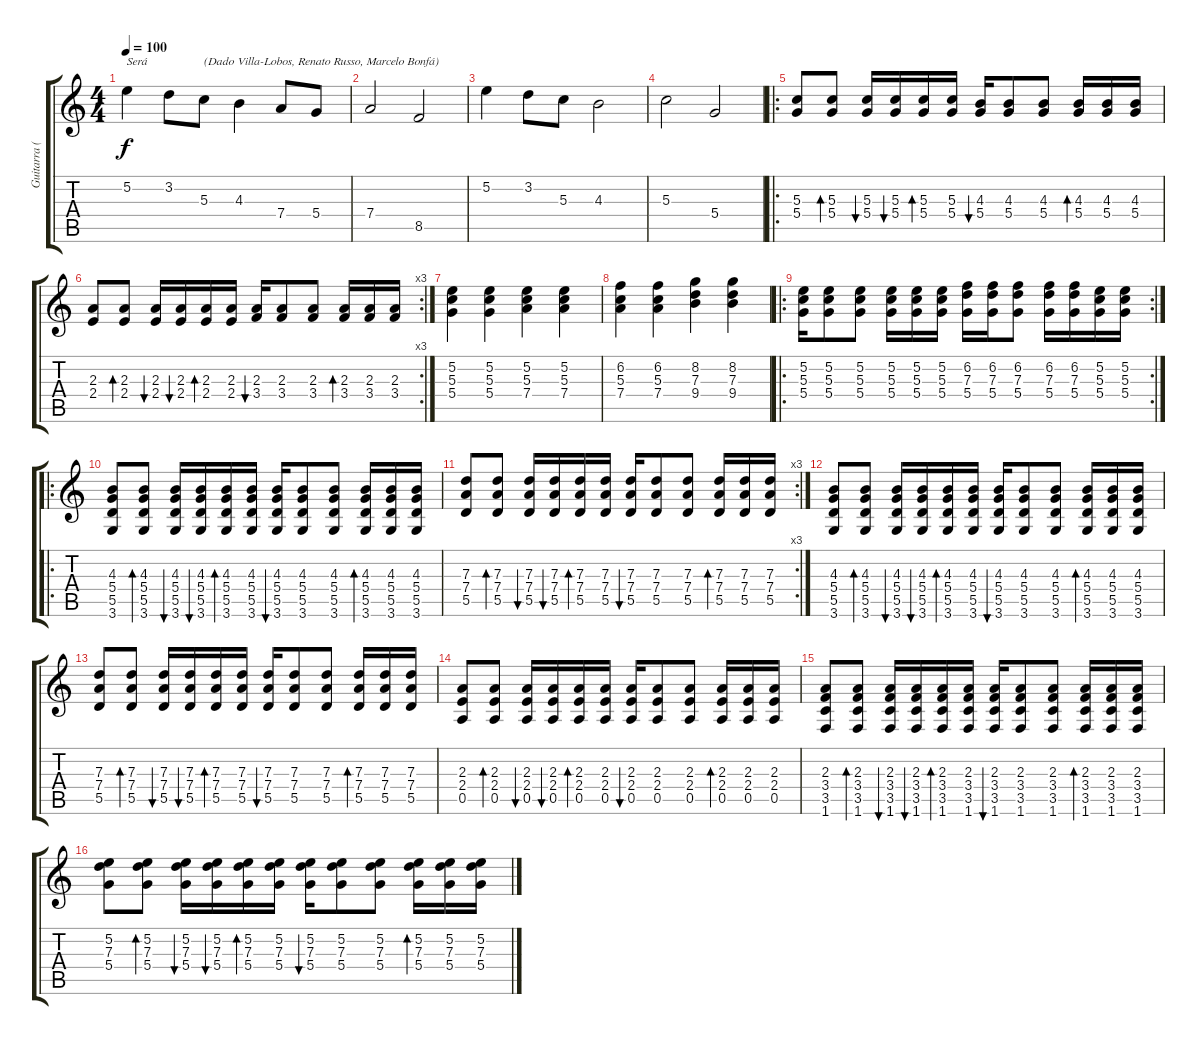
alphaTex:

\track ("Guitarra (Dado)" "Guitarra (") {instrument electricguitarclean}
\staff {score tabs}
\tuning (E4 B3 G3 D3 A2 E2) {hide}
\ts (4 4)
\tempo 100
\clef g2
\ks c
5.2.4{txt "Será" dy f instrument electricguitarclean} 3.2.8 5.3.8{txt "(Dado Villa-Lobos, Renato Russo, Marcelo Bonfá)"} 4.3.4 7.4.8 5.4.8 |
7.4.2 8.5.2 |
5.2.4 3.2.8 5.3.8 4.3.2 |
5.3.2 5.4.2 |
\ro
(5.3 5.4).8 (5.3 5.4).8{bd 60} (5.3 5.4).16{bu 60} (5.3 5.4).16{bu 60} (5.3 5.4).16{bd 60} (5.3 5.4).16 (4.3 5.4).16{bu 60} (4.3 5.4).8 (4.3 5.4).8 (4.3 5.4).16{bd 60} (4.3 5.4).16 (4.3 5.4).16 |
\rc 3
(2.3 2.4).8 (2.3 2.4).8{bd 60} (2.3 2.4).16{bu 60} (2.3 2.4).16{bu 60} (2.3 2.4).16{bd 60} (2.3 2.4).16 (2.3 3.4).16{bu 60} (2.3 3.4).8 (2.3 3.4).8 (2.3 3.4).16{bd 60} (2.3 3.4).16 (2.3 3.4).16 |
(5.2 5.3 5.4).4 (5.2 5.3 5.4).4 (5.2 5.3 7.4).4 (5.2 5.3 7.4).4 |
(6.2 5.3 7.4).4 (6.2 5.3 7.4).4 (8.2 7.3 9.4).4 (8.2 7.3 9.4).4 |
\ro
\rc 2
(5.2 5.3 5.4).16 (5.2 5.3 5.4).8 (5.2 5.3 5.4).8 (5.2 5.3 5.4).16 (5.2 5.3 5.4).16 (5.2 5.3 5.4).16 (6.2 7.3 5.4).16 (6.2 7.3 5.4).16 (6.2 7.3 5.4).8 (6.2 7.3 5.4).16 (6.2 7.3 5.4).16 (5.2 5.3 5.4).16 (5.2 5.3 5.4).16 |
\ro
(4.3 5.4 5.5 3.6).8 (4.3 5.4 5.5 3.6).8{bd 60} (4.3 5.4 5.5 3.6).16{bu 60} (4.3 5.4 5.5 3.6).16{bu 60} (4.3 5.4 5.5 3.6).16{bd 60} (4.3 5.4 5.5 3.6).16 (4.3 5.4 5.5 3.6).16{bu 60} (4.3 5.4 5.5 3.6).8 (4.3 5.4 5.5 3.6).8 (4.3 5.4 5.5 3.6).16{bd 60} (4.3 5.4 5.5 3.6).16 (4.3 5.4 5.5 3.6).16 |
\rc 3
(7.3 7.4 5.5).8 (7.3 7.4 5.5).8{bd 60} (7.3 7.4 5.5).16{bu 60} (7.3 7.4 5.5).16{bu 60} (7.3 7.4 5.5).16{bd 60} (7.3 7.4 5.5).16 (7.3 7.4 5.5).16{bu 60} (7.3 7.4 5.5).8 (7.3 7.4 5.5).8 (7.3 7.4 5.5).16{bd 60} (7.3 7.4 5.5).16 (7.3 7.4 5.5).16 |
(4.3 5.4 5.5 3.6).8 (4.3 5.4 5.5 3.6).8{bd 60} (4.3 5.4 5.5 3.6).16{bu 60} (4.3 5.4 5.5 3.6).16{bu 60} (4.3 5.4 5.5 3.6).16{bd 60} (4.3 5.4 5.5 3.6).16 (4.3 5.4 5.5 3.6).16{bu 60} (4.3 5.4 5.5 3.6).8 (4.3 5.4 5.5 3.6).8 (4.3 5.4 5.5 3.6).16{bd 60} (4.3 5.4 5.5 3.6).16 (4.3 5.4 5.5 3.6).16 |
(7.3 7.4 5.5).8 (7.3 7.4 5.5).8{bd 60} (7.3 7.4 5.5).16{bu 60} (7.3 7.4 5.5).16{bu 60} (7.3 7.4 5.5).16{bd 60} (7.3 7.4 5.5).16 (7.3 7.4 5.5).16{bu 60} (7.3 7.4 5.5).8 (7.3 7.4 5.5).8 (7.3 7.4 5.5).16{bd 60} (7.3 7.4 5.5).16 (7.3 7.4 5.5).16 |
(2.3 2.4 0.5).8 (2.3 2.4 0.5).8{bd 60} (2.3 2.4 0.5).16{bu 60} (2.3 2.4 0.5).16{bu 60} (2.3 2.4 0.5).16{bd 60} (2.3 2.4 0.5).16 (2.3 2.4 0.5).16{bu 60} (2.3 2.4 0.5).8 (2.3 2.4 0.5).8 (2.3 2.4 0.5).16{bd 60} (2.3 2.4 0.5).16 (2.3 2.4 0.5).16 |
(2.3 3.4 3.5 1.6).8 (2.3 3.4 3.5 1.6).8{bd 60} (2.3 3.4 3.5 1.6).16{bu 60} (2.3 3.4 3.5 1.6).16{bu 60} (2.3 3.4 3.5 1.6).16{bd 60} (2.3 3.4 3.5 1.6).16 (2.3 3.4 3.5 1.6).16{bu 60} (2.3 3.4 3.5 1.6).8 (2.3 3.4 3.5 1.6).8 (2.3 3.4 3.5 1.6).16{bd 60} (2.3 3.4 3.5 1.6).16 (2.3 3.4 3.5 1.6).16 |
(5.2 7.3 5.4).8 (5.2 7.3 5.4).8{bd 60} (5.2 7.3 5.4).16{bu 60} (5.2 7.3 5.4).16{bu 60} (5.2 7.3 5.4).16{bd 60} (5.2 7.3 5.4).16 (5.2 7.3 5.4).16{bu 60} (5.2 7.3 5.4).8 (5.2 7.3 5.4).8 (5.2 7.3 5.4).16{bd 60} (5.2 7.3 5.4).16 (5.2 7.3 5.4).16
